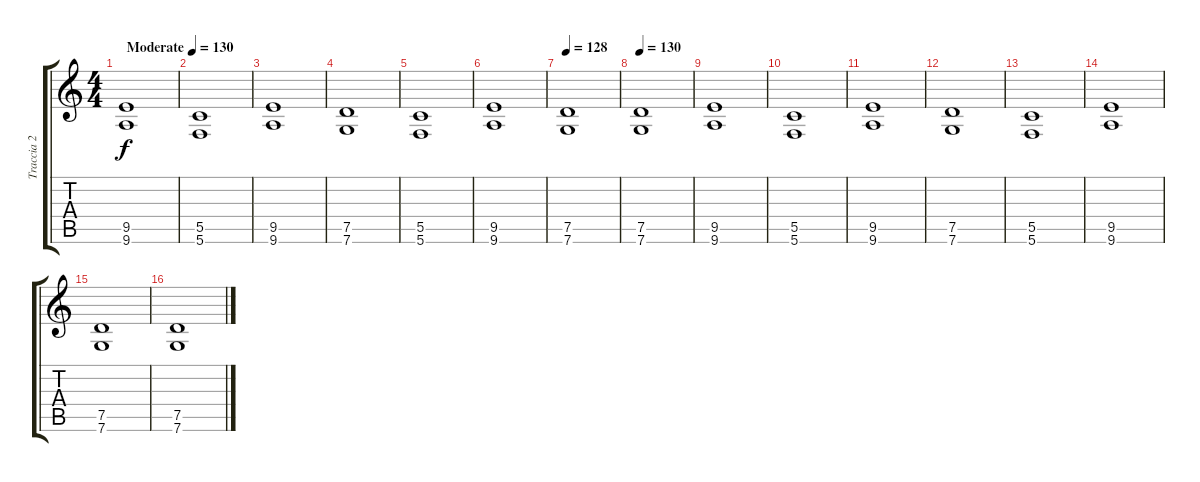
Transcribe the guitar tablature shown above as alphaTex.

\track ("Traccia 2" "Traccia 2") {instrument distortionguitar}
\staff {score tabs}
\tuning (D4 A3 F3 C3 G2 C2) {hide}
\ts (4 4)
\tempo (130 "Moderate")
\clef g2
\ks c
(9.5 9.6).1{dy f instrument distortionguitar} |
(5.5 5.6).1 |
(9.5 9.6).1 |
(7.5 7.6).1 |
(5.5 5.6).1 |
(9.5 9.6).1 |
\tempo 128
(7.5 7.6).1 |
\tempo 130
(7.5 7.6).1 |
(9.5 9.6).1 |
(5.5 5.6).1 |
(9.5 9.6).1 |
(7.5 7.6).1 |
(5.5 5.6).1 |
(9.5 9.6).1 |
(7.5 7.6).1 |
(7.5 7.6).1
